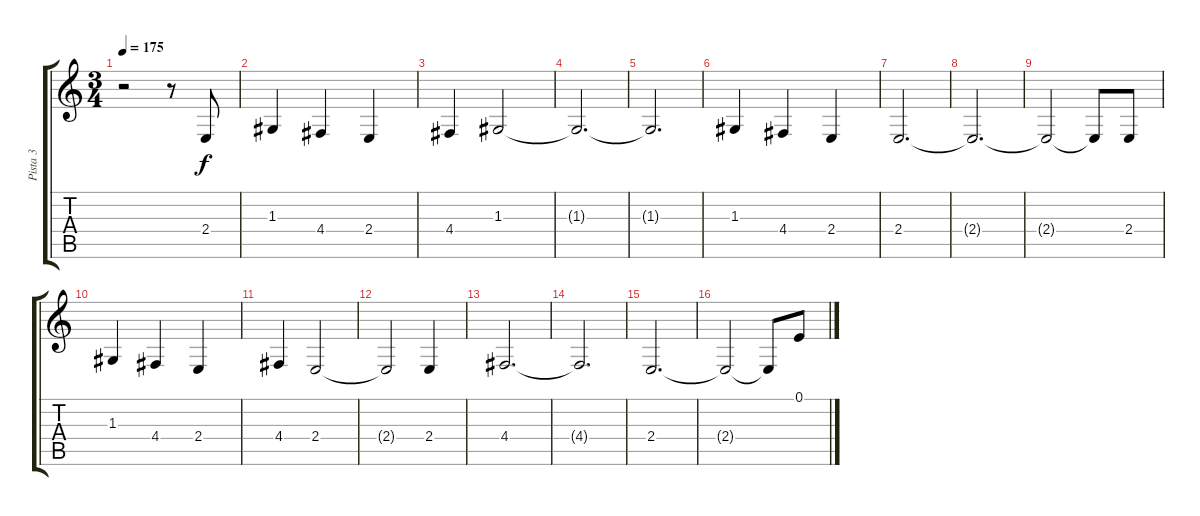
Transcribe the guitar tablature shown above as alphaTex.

\track ("Pista 3" "Pista 3") {instrument electricgrandpiano}
\staff {score tabs}
\tuning (E4 B3 G3 D3 A2 E2) {hide}
\ts (3 4)
\tempo 175
\clef g2
\ks c
r.2{dy f} r.8 2.4.8 |
1.3.4 4.4.4 2.4.4 |
4.4.4 1.3.2 |
1.3{t}.2{d} |
1.3{t}.2{d} |
1.3.4 4.4.4 2.4.4 |
2.4.2{d} |
2.4{t}.2{d} |
2.4{t}.2 2.4{t}.8 2.4.8 |
1.3.4 4.4.4 2.4.4 |
4.4.4 2.4.2 |
2.4{t}.2 2.4.4 |
4.4.2{d} |
4.4{t}.2{d} |
2.4.2{d} |
2.4{t}.2 2.4{t}.8 0.1.8
